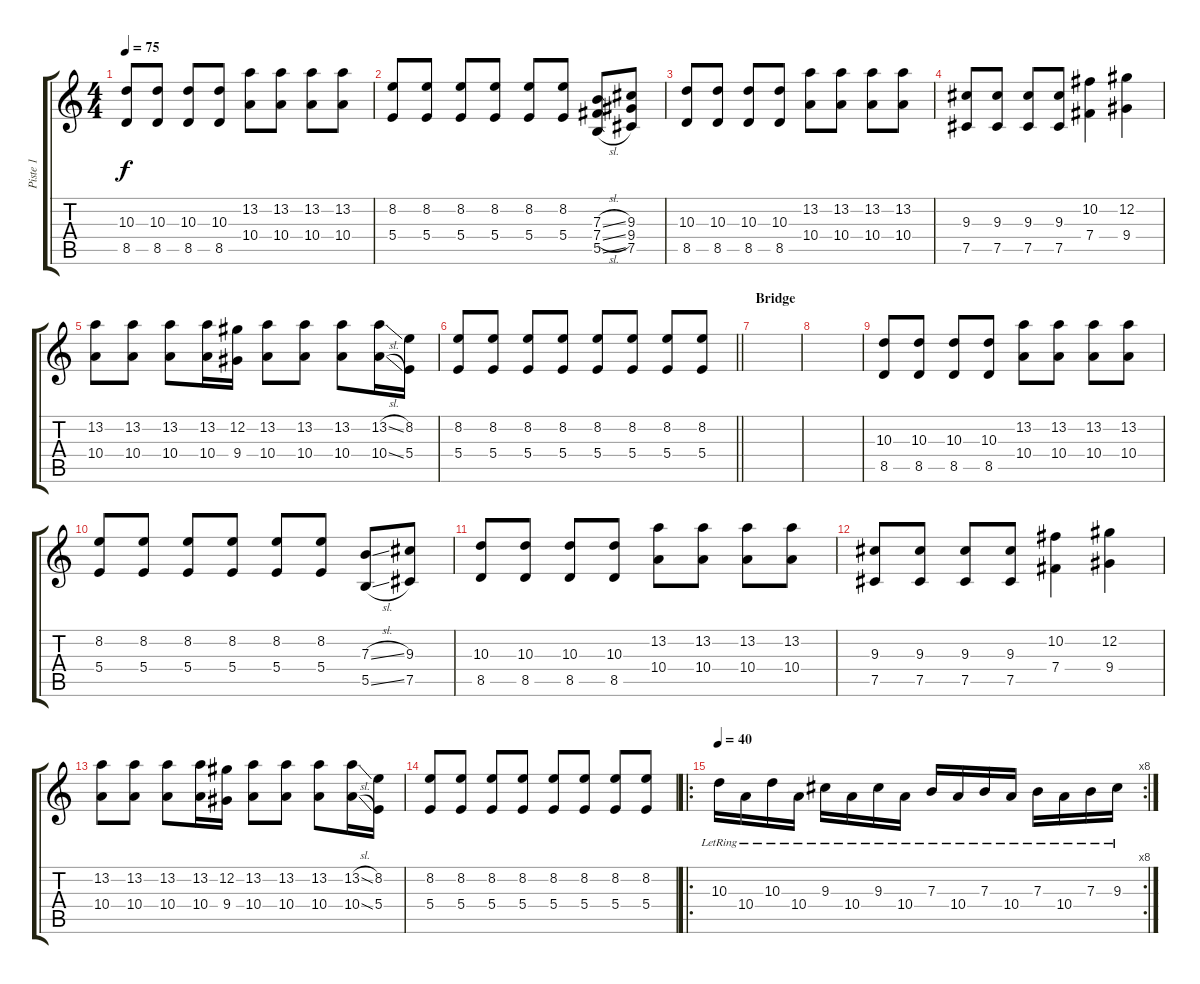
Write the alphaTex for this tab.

\track ("Piste 1" "Piste 1") {instrument distortionguitar}
\staff {score tabs}
\tuning (Db4 Ab3 E3 B2 Gb2 B1) {hide}
\ts (4 4)
\tempo 75
\clef g2
\ks c
(10.3 8.5).8{dy f} (10.3 8.5).8 (10.3 8.5).8 (10.3 8.5).8 (13.2 10.4).8 (13.2 10.4).8 (13.2 10.4).8 (13.2 10.4).8 |
(8.2 5.4).8 (8.2 5.4).8 (8.2 5.4).8 (8.2 5.4).8 (8.2 5.4).8 (8.2 5.4).8 (7.3{sl} 7.4{sl} 5.5{sl}).8 (9.3 9.4 7.5).8 |
(10.3 8.5).8 (10.3 8.5).8 (10.3 8.5).8 (10.3 8.5).8 (13.2 10.4).8 (13.2 10.4).8 (13.2 10.4).8 (13.2 10.4).8 |
(9.3 7.5).8 (9.3 7.5).8 (9.3 7.5).8 (9.3 7.5).8 (10.2 7.4).4 (12.2 9.4).4 |
(13.2 10.4).8 (13.2 10.4).8 (13.2 10.4).8 (13.2 10.4).16 (12.2 9.4).16 (13.2 10.4).8 (13.2 10.4).8 (13.2 10.4).8 (13.2{sl} 10.4{sl}).16 (8.2 5.4).16 |
\barLineRight lightlight
(8.2 5.4).8 (8.2 5.4).8 (8.2 5.4).8 (8.2 5.4).8 (8.2 5.4).8 (8.2 5.4).8 (8.2 5.4).8 (8.2 5.4).8 |
\section ("" "Bridge")
|
|
(10.3 8.5).8 (10.3 8.5).8 (10.3 8.5).8 (10.3 8.5).8 (13.2 10.4).8 (13.2 10.4).8 (13.2 10.4).8 (13.2 10.4).8 |
(8.2 5.4).8 (8.2 5.4).8 (8.2 5.4).8 (8.2 5.4).8 (8.2 5.4).8 (8.2 5.4).8 (7.3{sl} 5.5{sl}).8 (9.3 7.5).8 |
(10.3 8.5).8 (10.3 8.5).8 (10.3 8.5).8 (10.3 8.5).8 (13.2 10.4).8 (13.2 10.4).8 (13.2 10.4).8 (13.2 10.4).8 |
(9.3 7.5).8 (9.3 7.5).8 (9.3 7.5).8 (9.3 7.5).8 (10.2 7.4).4 (12.2 9.4).4 |
(13.2 10.4).8 (13.2 10.4).8 (13.2 10.4).8 (13.2 10.4).16 (12.2 9.4).16 (13.2 10.4).8 (13.2 10.4).8 (13.2 10.4).8 (13.2{sl} 10.4{sl}).16 (8.2 5.4).16 |
(8.2 5.4).8 (8.2 5.4).8 (8.2 5.4).8 (8.2 5.4).8 (8.2 5.4).8 (8.2 5.4).8 (8.2 5.4).8 (8.2 5.4).8 |
\ro
\rc 8
\tempo 40
10.3{lr}.16{instrument electricguitarmuted} 10.4{lr}.16 10.3{lr}.16 10.4{lr}.16 9.3{lr}.16 10.4{lr}.16 9.3{lr}.16 10.4{lr}.16 7.3{lr}.16 10.4{lr}.16 7.3{lr}.16 10.4{lr}.16 7.3{lr}.16 10.4{lr}.16 7.3{lr}.16 9.3{lr}.16
